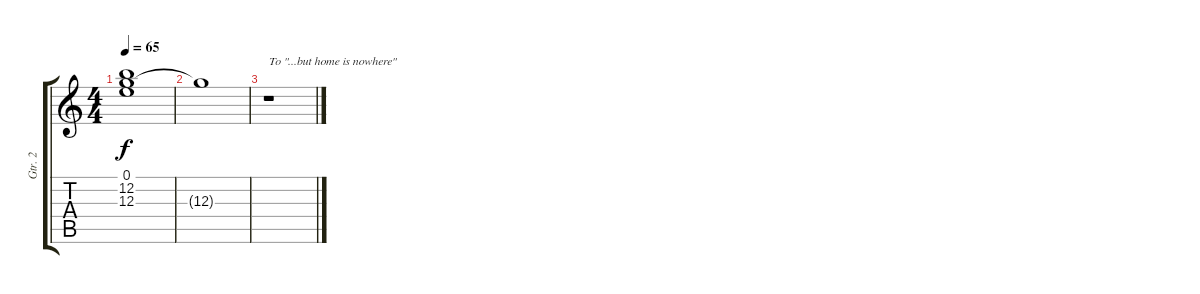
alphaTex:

\track ("Gtr. 2" "Gtr. 2") {instrument electricguitarjazz}
\staff {score tabs}
\tuning (E4 B3 G3 D3 A2 E2) {hide}
\ts (4 4)
\tempo 65
\clef g2
\ks c
(0.1{t} 12.2{t} 12.3{t}).1{dy f} |
12.3{t}.1 |
r.1{txt "To \"...but home is nowhere\""}
